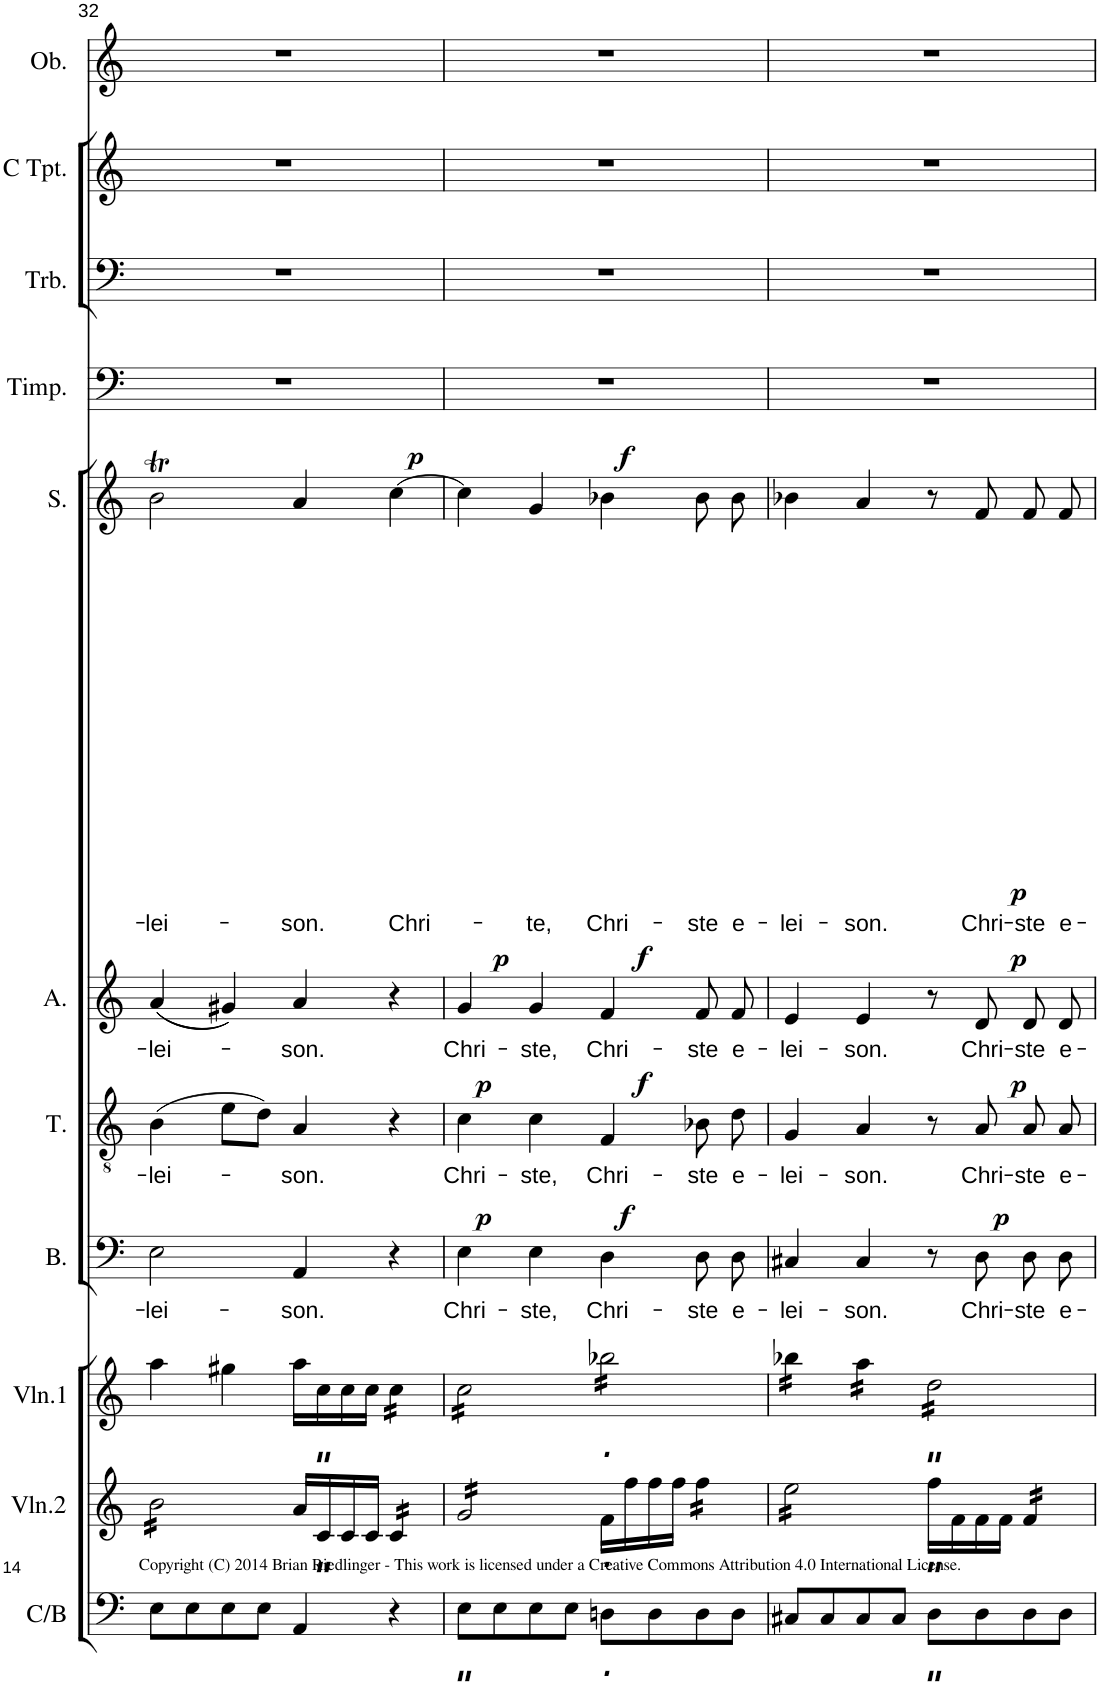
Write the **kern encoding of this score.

**kern	**dynam	**kern	**dynam	**kern	**dynam	**kern	**text	**dynam	**kern	**text	**dynam	**kern	**text	**dynam	**kern	**text	**dynam	**kern	**kern	**kern	**kern
*part11	*part11	*part10	*part10	*part9	*part9	*part8	*part8	*part8	*part7	*part7	*part7	*part6	*part6	*part6	*part5	*part5	*part5	*part4	*part3	*part2	*part1
*staff11	*staff11	*staff10	*staff10	*staff9	*staff9	*staff8	*staff8	*staff8	*staff7	*staff7	*staff7	*staff6	*staff6	*staff6	*staff5	*staff5	*staff5	*staff4	*staff3	*staff2	*staff1
*I"Cello/Bass	*	*I"Violin 2	*	*I"Violin 1	*	*I"Bass	*	*	*I"Tenor	*	*	*I"Alto	*	*	*I"Soprano	*	*	*I"Timpani	*I"Trombone	*I"C Trumpet	*I"Oboe
*I'C/B	*	*I'Vln.2	*	*I'Vln.1	*	*I'B.	*	*	*I'T.	*	*	*I'A.	*	*	*I'S.	*	*	*I'Timp.	*I'Trb.	*I'C Tpt.	*I'Ob.
!!LO:PB:g=z
*clefF4	*	*clefG2	*	*clefG2	*	*clefF4	*	*	*clefGv2	*	*	*clefG2	*	*	*clefG2	*	*	*clefF4	*clefF4	*clefG2	*clefG2
*k[]	*	*k[]	*	*k[]	*	*k[]	*	*	*k[]	*	*	*k[]	*	*	*k[]	*	*	*k[]	*k[]	*k[]	*k[]
*M4/4	*	*M4/4	*	*M4/4	*	*M4/4	*	*	*M4/4	*	*	*M4/4	*	*	*M4/4	*	*	*M4/4	*M4/4	*M4/4	*M4/4
*met(c)	*	*met(c)	*	*met(c)	*	*met(c)	*	*	*met(c)	*	*	*met(c)	*	*	*met(c)	*	*	*met(c)	*met(c)	*met(c)	*met(c)
=32	=32	=32	=32	=32	=32	=32	=32	=32	=32	=32	=32	=32	=32	=32	=32	=32	=32	=32	=32	=32	=32
!	!	!	!	!	!	!	!LO:LY:b	!	!	!LO:LY:b	!	!	!LO:LY:b	!	!	!LO:LY:b	!	!	!	!	!
*	*	*tremolo	*	*	*	*	*	*	*	*	*	*	*	*	*	*	*	*	*	*	*
8E\L	.	16b\LL	.	4aa\	.	2E\	-lei-	.	(4B\	-lei-	.	((4a/	-lei-	.	2bt\	-lei-	.	1r	1r	1r	1r
.	.	16b\	.	.	.	.	.	.	.	.	.	.	.	.	.	.	.	.	.	.	.
8E\	.	16b\	.	.	.	.	.	.	.	.	.	.	.	.	.	.	.	.	.	.	.
.	.	16b\	.	.	.	.	.	.	.	.	.	.	.	.	.	.	.	.	.	.	.
8E\	.	16b\	.	4gg#X\	.	.	.	.	8e\L	.	.	4g#X/))	.	.	.	.	.	.	.	.	.
.	.	16b\	.	.	.	.	.	.	.	.	.	.	.	.	.	.	.	.	.	.	.
8E\J	.	16b\	.	.	.	.	.	.	8d\J)	.	.	.	.	.	.	.	.	.	.	.	.
.	.	16b\JJ	.	.	.	.	.	.	.	.	.	.	.	.	.	.	.	.	.	.	.
*	*	*Xtremolo	*	*	*	*	*	*	*	*	*	*	*	*	*	*	*	*	*	*	*
!	!	!	!	!	!	!	!LO:LY:b	!	!	!LO:LY:b	!	!	!LO:LY:b	!	!	!LO:LY:b	!	!	!	!	!
4AA/	.	16a/LL	.	16aa\LL	.	4AA/	-son.	.	4A/	-son.	.	4a/	-son.	.	4a/	-son.	.	.	.	.	.
!	!	!	!LO:DY:b	!	!LO:DY:b	!	!	!	!	!	!	!	!	!	!	!	!	!	!	!	!
.	.	16c/	other-dynamics	16cc\	other-dynamics	.	.	.	.	.	.	.	.	.	.	.	.	.	.	.	.
.	.	16c/	.	16cc\	.	.	.	.	.	.	.	.	.	.	.	.	.	.	.	.	.
.	.	16c/JJ	.	16cc\JJ	.	.	.	.	.	.	.	.	.	.	.	.	.	.	.	.	.
!	!	!	!	!	!	!	!	!	!	!	!	!	!	!	!	!LO:LY:b	!LO:DY:a	!	!	!	!
*	*	*tremolo	*	*	*	*	*	*	*	*	*	*	*	*	*	*	*	*	*	*	*
*	*	*	*	*tremolo	*	*	*	*	*	*	*	*	*	*	*	*	*	*	*	*	*
4r	.	16c/LL	.	16cc\LL	.	4r	.	.	4r	.	.	4r	.	.	[4cc\	Chri-	p	.	.	.	.
.	.	16c/	.	16cc\	.	.	.	.	.	.	.	.	.	.	.	.	.	.	.	.	.
.	.	16c/	.	16cc\	.	.	.	.	.	.	.	.	.	.	.	.	.	.	.	.	.
.	.	16c/JJ	.	16cc\JJ	.	.	.	.	.	.	.	.	.	.	.	.	.	.	.	.	.
=33	=33	=33	=33	=33	=33	=33	=33	=33	=33	=33	=33	=33	=33	=33	=33	=33	=33	=33	=33	=33	=33
!	!LO:DY:b	!	!	!	!	!	!LO:LY:b	!LO:DY:a	!	!LO:LY:b	!LO:DY:a	!	!LO:LY:b	!LO:DY:a	!	!	!	!	!	!	!
8E\L	other-dynamics	16g/LL	.	16cc\LL	.	4E\	Chri-	p	4c\	Chri-	p	4g/	Chri-	p	4cc\]	.	.	1r	1r	1r	1r
.	.	16g/	.	16cc\	.	.	.	.	.	.	.	.	.	.	.	.	.	.	.	.	.
8E\	.	16g/	.	16cc\	.	.	.	.	.	.	.	.	.	.	.	.	.	.	.	.	.
.	.	16g/	.	16cc\	.	.	.	.	.	.	.	.	.	.	.	.	.	.	.	.	.
!	!	!	!	!	!	!	!LO:LY:b	!	!	!LO:LY:b	!	!	!LO:LY:b	!	!	!LO:LY:b	!	!	!	!	!
8E\	.	16g/	.	16cc\	.	4E\	-ste,	.	4c\	-ste,	.	4g/	-ste,	.	4g/	te,	.	.	.	.	.
.	.	16g/	.	16cc\	.	.	.	.	.	.	.	.	.	.	.	.	.	.	.	.	.
8E\J	.	16g/	.	16cc\	.	.	.	.	.	.	.	.	.	.	.	.	.	.	.	.	.
.	.	16g/JJ	.	16cc\JJ	.	.	.	.	.	.	.	.	.	.	.	.	.	.	.	.	.
*	*	*Xtremolo	*	*	*	*	*	*	*	*	*	*	*	*	*	*	*	*	*	*	*
!	!LO:DY:b	!	!LO:DY:b	!	!LO:DY:b	!	!LO:LY:b	!LO:DY:a	!	!LO:LY:b	!LO:DY:a	!	!LO:LY:b	!LO:DY:a	!	!LO:LY:b	!LO:DY:a	!	!	!	!
8Dn\L	other-dynamics	16f\LL	other-dynamics	16bb-X\LL	other-dynamics	4D\	Chri-	f	4F/	Chri-	f	4f/	Chri-	f	4b-X\	Chri-	f	.	.	.	.
.	.	16ff\	.	16bb-X\	.	.	.	.	.	.	.	.	.	.	.	.	.	.	.	.	.
8D\	.	16ff\	.	16bb-X\	.	.	.	.	.	.	.	.	.	.	.	.	.	.	.	.	.
.	.	16ff\JJ	.	16bb-X\	.	.	.	.	.	.	.	.	.	.	.	.	.	.	.	.	.
!	!	!	!	!	!	!	!LO:LY:b	!	!	!LO:LY:b	!	!	!LO:LY:b	!	!	!LO:LY:b	!	!	!	!	!
*	*	*tremolo	*	*	*	*	*	*	*	*	*	*	*	*	*	*	*	*	*	*	*
8D\	.	16ff\LL	.	16bb-X\	.	8D\L	-ste	.	8B-X\	-ste	.	8f/L	-ste	.	8b-\L	-ste	.	.	.	.	.
.	.	16ff\	.	16bb-X\	.	.	.	.	.	.	.	.	.	.	.	.	.	.	.	.	.
!	!	!	!	!	!	!	!LO:LY:b	!	!	!LO:LY:b	!	!	!LO:LY:b	!	!	!LO:LY:b	!	!	!	!	!
8D\J	.	16ff\	.	16bb-X\	.	8D\J	e-	.	8d\	e-	.	8f/J	e-	.	8b-\J	e-	.	.	.	.	.
.	.	16ff\JJ	.	16bb-X\JJ	.	.	.	.	.	.	.	.	.	.	.	.	.	.	.	.	.
=34	=34	=34	=34	=34	=34	=34	=34	=34	=34	=34	=34	=34	=34	=34	=34	=34	=34	=34	=34	=34	=34
!	!	!	!	!	!	!	!LO:LY:b	!	!	!LO:LY:b	!	!	!LO:LY:b	!	!	!LO:LY:b	!	!	!	!	!
8C#X/L	.	16ee\LL	.	16bb-X\LL	.	4C#X/	-lei-	.	4G/	-lei-	.	4e/	-lei-	.	4b-X\	-lei-	.	1r	1r	1r	1r
.	.	16ee\	.	16bb-X\	.	.	.	.	.	.	.	.	.	.	.	.	.	.	.	.	.
8C#/	.	16ee\	.	16bb-X\	.	.	.	.	.	.	.	.	.	.	.	.	.	.	.	.	.
.	.	16ee\	.	16bb-X\JJ	.	.	.	.	.	.	.	.	.	.	.	.	.	.	.	.	.
!	!	!	!	!	!	!	!LO:LY:b	!	!	!LO:LY:b	!	!	!LO:LY:b	!	!	!LO:LY:b	!	!	!	!	!
8C#/	.	16ee\	.	16aa\LL	.	4C#/	-son.	.	4A/	-son.	.	4e/	-son.	.	4a/	-son.	.	.	.	.	.
.	.	16ee\	.	16aa\	.	.	.	.	.	.	.	.	.	.	.	.	.	.	.	.	.
8C#/J	.	16ee\	.	16aa\	.	.	.	.	.	.	.	.	.	.	.	.	.	.	.	.	.
.	.	16ee\JJ	.	16aa\JJ	.	.	.	.	.	.	.	.	.	.	.	.	.	.	.	.	.
*	*	*Xtremolo	*	*	*	*	*	*	*	*	*	*	*	*	*	*	*	*	*	*	*
!	!LO:DY:b	!	!LO:DY:b	!	!LO:DY:b	!	!	!	!	!	!	!	!	!	!	!	!	!	!	!	!
8D\L	other-dynamics	16ff\LL	other-dynamics	16dd\LL	other-dynamics	8r	.	.	8r	.	.	8r	.	.	8r	.	.	.	.	.	.
.	.	16f\	.	16dd\	.	.	.	.	.	.	.	.	.	.	.	.	.	.	.	.	.
!	!	!	!	!	!	!	!LO:LY:b	!LO:DY:a	!	!LO:LY:b	!LO:DY:a	!	!LO:LY:b	!LO:DY:a	!	!LO:LY:b	!LO:DY:b	!	!	!	!
8D\	.	16f\	.	16dd\	.	8D\	Chri-	p	8A/	Chri-	p	8d/	Chri-	p	8f/	Chri-	p	.	.	.	.
.	.	16f\JJ	.	16dd\	.	.	.	.	.	.	.	.	.	.	.	.	.	.	.	.	.
!	!	!	!	!	!	!	!LO:LY:b	!	!	!LO:LY:b	!	!	!LO:LY:b	!	!	!LO:LY:b	!	!	!	!	!
*	*	*tremolo	*	*	*	*	*	*	*	*	*	*	*	*	*	*	*	*	*	*	*
8D\	.	16f/LL	.	16dd\	.	8D\L	-ste	.	8A/	-ste	.	8d/L	-ste	.	8f/L	-ste	.	.	.	.	.
.	.	16f/	.	16dd\	.	.	.	.	.	.	.	.	.	.	.	.	.	.	.	.	.
!	!	!	!	!	!	!	!LO:LY:b	!	!	!LO:LY:b	!	!	!LO:LY:b	!	!	!LO:LY:b	!	!	!	!	!
8D\J	.	16f/	.	16dd\	.	8D\J	e-	.	8A/	e-	.	8d/J	e-	.	8f/J	e-	.	.	.	.	.
.	.	16f/JJ	.	16dd\JJ	.	.	.	.	.	.	.	.	.	.	.	.	.	.	.	.	.
*	*	*	*	*Xtremolo	*	*	*	*	*	*	*	*	*	*	*	*	*	*	*	*	*
*	*	*Xtremolo	*	*	*	*	*	*	*	*	*	*	*	*	*	*	*	*	*	*	*
=	=	=	=	=	=	=	=	=	=	=	=	=	=	=	=	=	=	=	=	=	=
*-	*-	*-	*-	*-	*-	*-	*-	*-	*-	*-	*-	*-	*-	*-	*-	*-	*-	*-	*-	*-	*-
